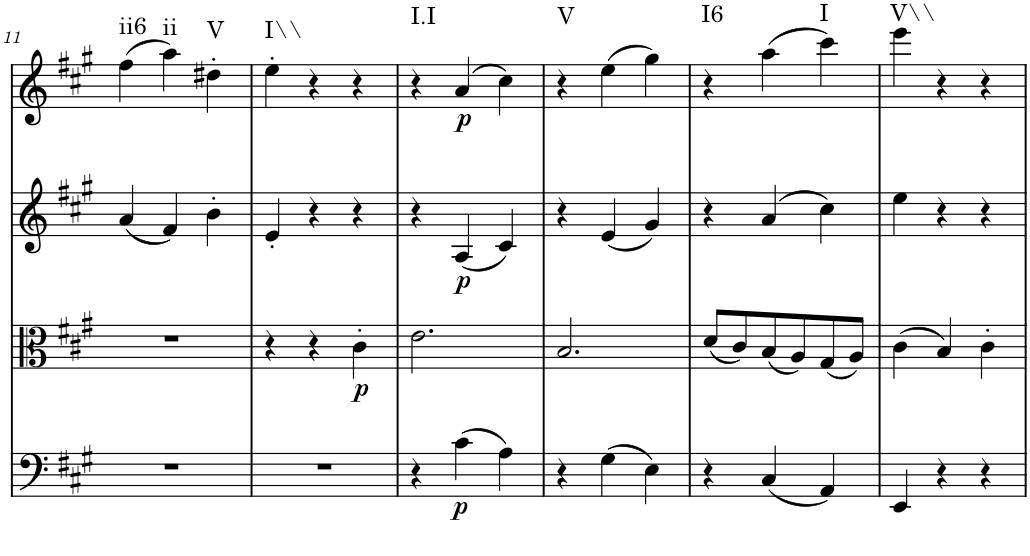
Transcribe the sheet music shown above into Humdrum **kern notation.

**kern	**dynam	**kern	**dynam	**kern	**kern	**dynam	**harte
*part4	*part4	*part3	*part3	*part2	*part1	*part1	*part1
*staff4	*staff4	*staff3	*staff3	*staff2	*staff1	*staff1	*
*I"Violoncello	*	*I"Viola	*	*I"Violin 2	*I"Violin 1	*	*
*I'Vc	*	*I'Vla	*	*I'Vln	*I'Vln	*	*
!!LO:PB:g=z
*clefF4	*	*clefC3	*	*clefG2	*clefG2	*	*
*k[f#c#g#]	*	*k[f#c#g#]	*	*k[f#c#g#]	*k[f#c#g#]	*	*
*M3/4	*	*M3/4	*	*M3/4	*M3/4	*	*
=11	=11	=11	=11	=11	=11	=11	=11
!	!	!	!	!	!	!	!LO:H:kt=ii6
2.r	.	2.r	.	(4a/	(4ff#\	.	N
!	!	!	!	!	!	!	!LO:H:kt=ii
.	.	.	.	4f#/)	4aa\)	.	N
!	!	!	!	!	!	!	!LO:H:kt=V
.	.	.	.	4b'\	4dd#X'\	.	N
=12	=12	=12	=12	=12	=12	=12	=12
!	!	!	!	!	!	!	!LO:H:kt=I\\
2.r	.	4r	.	4e'/	4ee'\	.	N
.	.	4r	.	4r	4r	.	.
!	!	!	!LO:DY:b	!	!	!	!
.	.	4c#'\	p	4r	4r	.	.
=13	=13	=13	=13	=13	=13	=13	=13
!	!	!	!LO:DY:a	!	!	!	!LO:H:kt=I.I
4r	.	2.e\	p	4r	4r	.	N
!	!LO:DY:b	!	!	!	!	!LO:DY:b	!
(4c#\	p	.	.	(4A/	(4a/	p	.
4A\)	.	.	.	4c#/)	4cc#\)	.	.
=14	=14	=14	=14	=14	=14	=14	=14
!	!	!	!	!	!	!	!LO:H:kt=V
4r	.	2.B/	.	4r	4r	.	N
(4G#\	.	.	.	(4e/	(4ee\	.	.
4E\)	.	.	.	4g#/)	4gg#\)	.	.
=15	=15	=15	=15	=15	=15	=15	=15
!	!	!	!	!	!	!	!LO:H:kt=I6
4r	.	(8d/L	.	4r	4r	.	N
.	.	8c#/)	.	.	.	.	.
(4C#/	.	(8B/	.	(4a/	(4aa\	.	.
.	.	8A/)	.	.	.	.	.
!	!	!	!	!	!	!	!LO:H:kt=I
4AA/)	.	(8G#/	.	4cc#\)	4ccc#\)	.	N
.	.	8A/J)	.	.	.	.	.
=16	=16	=16	=16	=16	=16	=16	=16
!	!	!	!	!	!	!	!LO:H:kt=V\\
4EE/	.	(4c#\	.	4ee\	4eee\	.	N
4r	.	4B/)	.	4r	4r	.	.
4r	.	4c#'\	.	4r	4r	.	.
=	=	=	=	=	=	=	=
*-	*-	*-	*-	*-	*-	*-	*-
